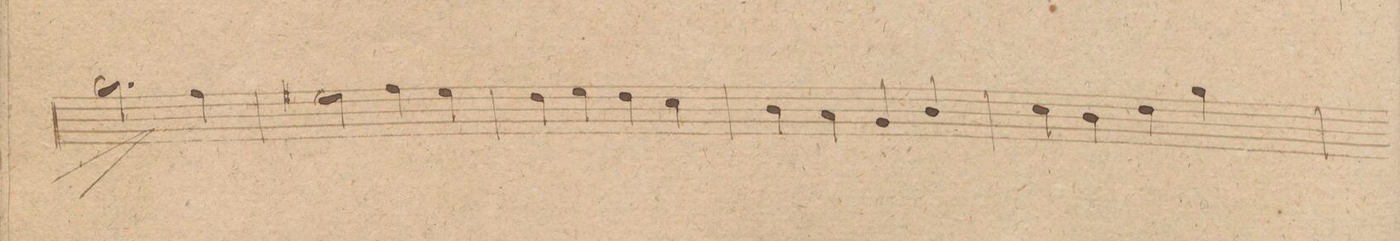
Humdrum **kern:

**kern	**dynam
*I"Basso.	*
*clefF4	*
*k[f#c#g#]	*
*met(c|)	*
*M2/2	*
2.B\	>
4A\	]
=248	=248
2G#X\	.
4A\	.
4G#\	.
=249	=249
4F#\	.
4G#\	.
4F#\	.
4E\	.
=250	=250
4D\	.
4C#\	.
4BB/	.
4D/	.
=251	=251
4E\	.
4D\	.
4F#\	.
4B\	.
=252	=252
*-	*-
